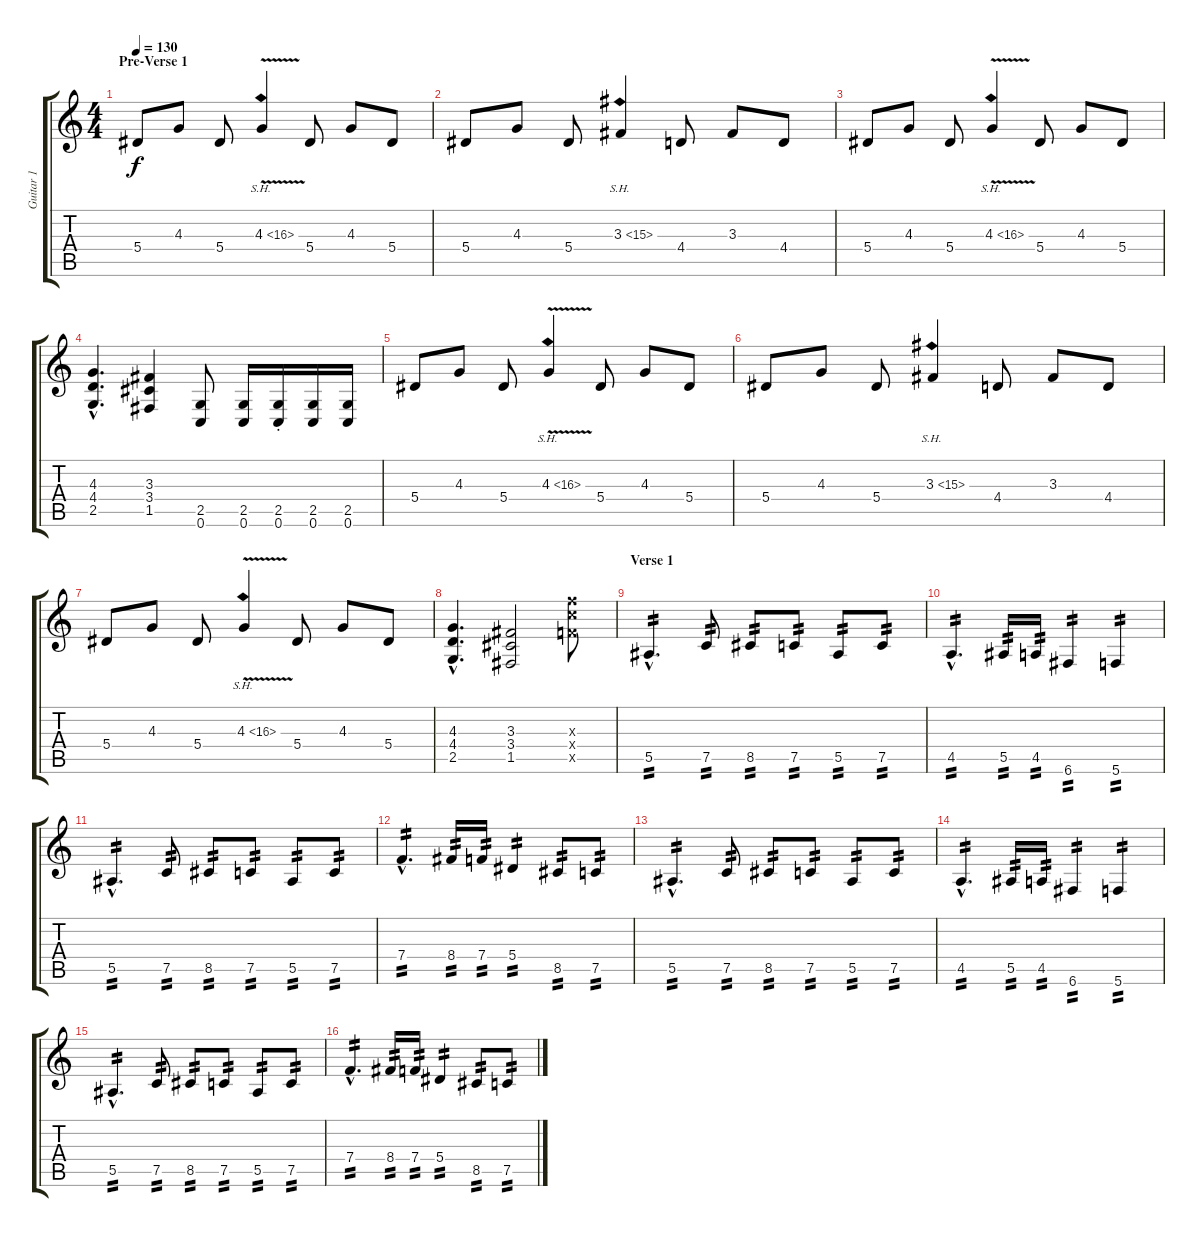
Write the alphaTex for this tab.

\track ("Guitar 1" "Guitar 1") {instrument distortionguitar}
\staff {score tabs}
\tuning (C4 G3 Eb3 Bb2 F2 C2) {hide}
\ts (4 4)
\section ("" "Pre-Verse 1")
\tempo 130
\clef g2
\ks c
5.4.8{dy f} 4.3.8 5.4.8 4.3{sh 12 v}.4 5.4.8 4.3.8 5.4.8 |
5.4.8 4.3.8 5.4.8 3.3{sh 12}.4 4.4.8 3.3.8 4.4.8 |
5.4.8 4.3.8 5.4.8 4.3{sh 12 v}.4 5.4.8 4.3.8 5.4.8 |
(4.3{hac} 4.4{hac} 2.5{hac}).4{d} (3.3 3.4 1.5).4 (2.5 0.6).8 (2.5 0.6).16 (2.5 0.6{st}).16 (2.5 0.6).16 (2.5 0.6).16 |
5.4.8 4.3.8 5.4.8 4.3{sh 12 v}.4 5.4.8 4.3.8 5.4.8 |
5.4.8 4.3.8 5.4.8 3.3{sh 12}.4 4.4.8 3.3.8 4.4.8 |
5.4.8 4.3.8 5.4.8 4.3{sh 12 v}.4 5.4.8 4.3.8 5.4.8 |
(4.3{hac} 4.4{hac} 2.5{hac}).4{d} (3.3 3.4 1.5).2 (14.3{x} 14.4{x} 12.5{x}).8 |
\section ("" "Verse 1")
5.5{hac}.4{d tp 2} 7.5.8{tp 2} 8.5.8{tp 2} 7.5.8{tp 2} 5.5.8{tp 2} 7.5.8{tp 2} |
4.5{hac}.4{d tp 2} 5.5.16{tp 2} 4.5.16{tp 2} 6.6.4{tp 2} 5.6.4{tp 2} |
5.5{hac}.4{d tp 2} 7.5.8{tp 2} 8.5.8{tp 2} 7.5.8{tp 2} 5.5.8{tp 2} 7.5.8{tp 2} |
7.4{hac}.4{d tp 2} 8.4.16{tp 2} 7.4.16{tp 2} 5.4.4{tp 2} 8.5.8{tp 2} 7.5.8{tp 2} |
5.5{hac}.4{d tp 2} 7.5.8{tp 2} 8.5.8{tp 2} 7.5.8{tp 2} 5.5.8{tp 2} 7.5.8{tp 2} |
4.5{hac}.4{d tp 2} 5.5.16{tp 2} 4.5.16{tp 2} 6.6.4{tp 2} 5.6.4{tp 2} |
5.5{hac}.4{d tp 2} 7.5.8{tp 2} 8.5.8{tp 2} 7.5.8{tp 2} 5.5.8{tp 2} 7.5.8{tp 2} |
7.4{hac}.4{d tp 2} 8.4.16{tp 2} 7.4.16{tp 2} 5.4.4{tp 2} 8.5.8{tp 2} 7.5.8{tp 2}
